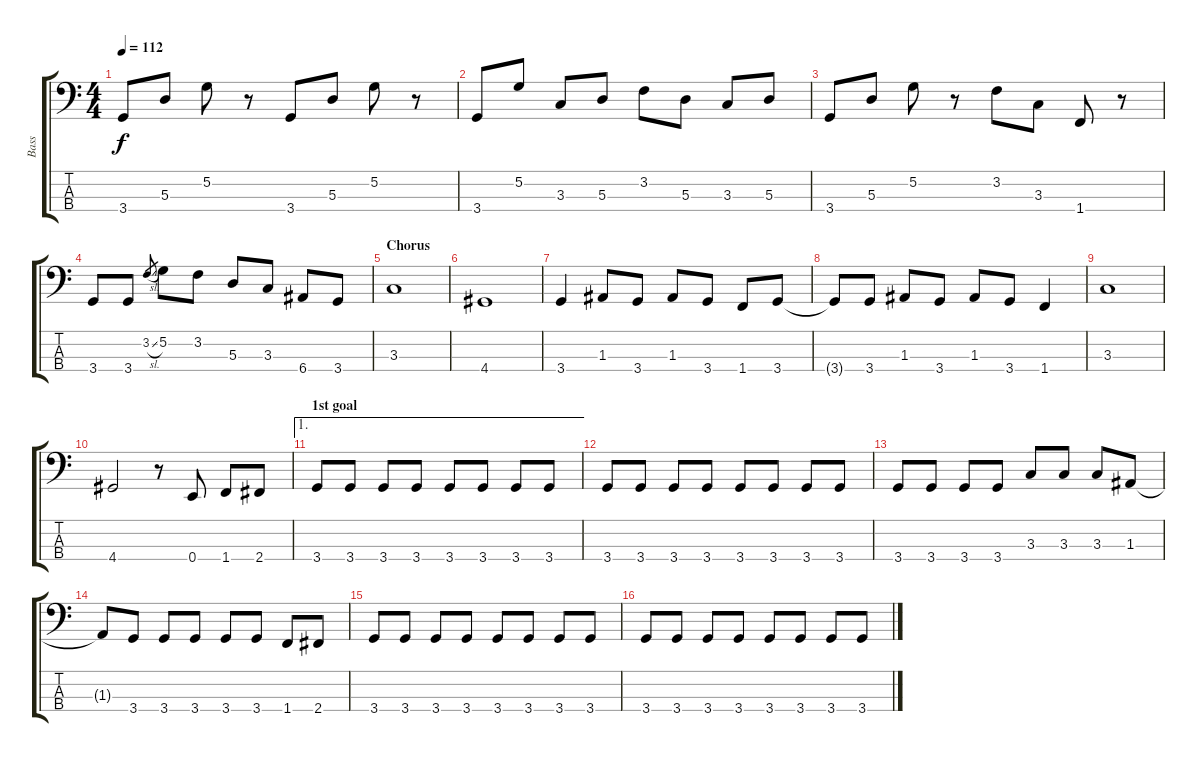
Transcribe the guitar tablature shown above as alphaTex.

\track ("Bass" "Bass") {instrument electricbasspick}
\staff {score tabs}
\tuning (G2 D2 A1 E1) {hide}
\ts (4 4)
\tempo 112
\clef f4
\ks c
3.4.8{dy f} 5.3.8 5.2.8 r.8 3.4.8 5.3.8 5.2.8 r.8 |
3.4.8 5.2.8 3.3.8 5.3.8 3.2.8 5.3.8 3.3.8 5.3.8 |
3.4.8 5.3.8 5.2.8 r.8 3.2.8 3.3.8 1.4.8 r.8 |
3.4.8 3.4.8 3.2{sl}.8{gr} 5.2.8 3.2.8 5.3.8 3.3.8 6.4.8 3.4.8 |
\section ("" "Chorus")
3.3.1 |
4.4.1 |
3.4.4 1.3.8 3.4.8 1.3.8 3.4.8 1.4.8 3.4.8 |
3.4{t}.8 3.4.8 1.3.8 3.4.8 1.3.8 3.4.8 1.4.4 |
3.3.1 |
4.4.2 r.8 0.4.8 1.4.8 2.4.8 |
\ae 1
\section ("" "1st goal")
3.4.8 3.4.8 3.4.8 3.4.8 3.4.8 3.4.8 3.4.8 3.4.8 |
3.4.8 3.4.8 3.4.8 3.4.8 3.4.8 3.4.8 3.4.8 3.4.8 |
3.4.8 3.4.8 3.4.8 3.4.8 3.3.8 3.3.8 3.3.8 1.3.8 |
1.3{t}.8 3.4.8 3.4.8 3.4.8 3.4.8 3.4.8 1.4.8 2.4.8 |
3.4.8 3.4.8 3.4.8 3.4.8 3.4.8 3.4.8 3.4.8 3.4.8 |
3.4.8 3.4.8 3.4.8 3.4.8 3.4.8 3.4.8 3.4.8 3.4.8
